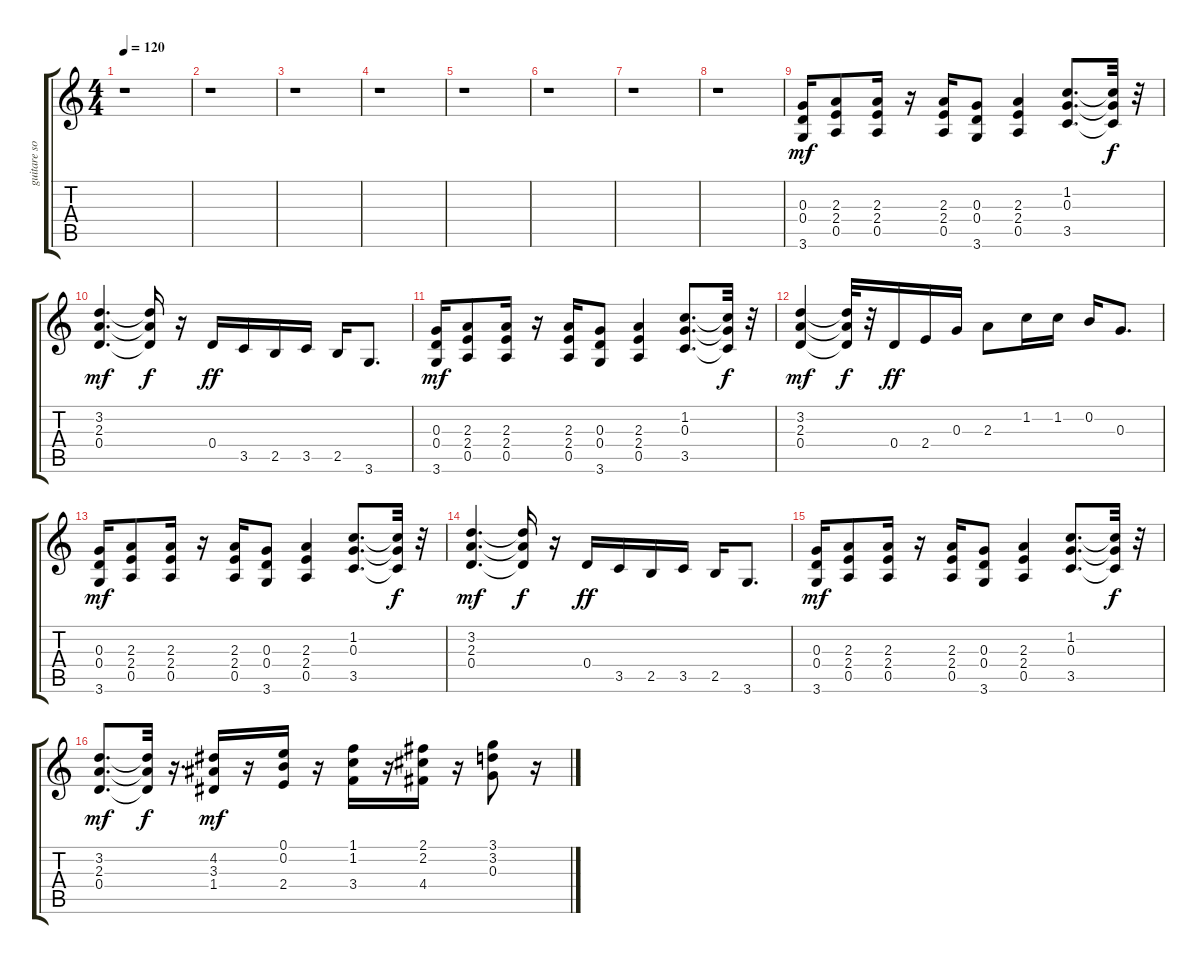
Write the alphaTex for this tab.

\track ("guitare solo" "guitare so") {instrument electricguitarmuted}
\staff {score tabs}
\tuning (E4 B3 G3 D3 A2 E2) {hide}
\ts (4 4)
\tempo 120
\clef g2
\ks c
r.1{dy ff} |
r.1 |
r.1 |
r.1 |
r.1 |
r.1 |
r.1 |
r.1 |
(0.3 0.4 3.6).16{dy mf} (2.3 2.4 0.5).8 (2.3 2.4 0.5).16 r.16 (2.3 2.4 0.5).16 (0.3 0.4 3.6).8 (2.3 2.4 0.5).4 (1.2 0.3 3.5).8{d} (1.2{t} 0.3{t} 3.5{t}).32{dy f} r.32 |
(3.2 2.3 0.4).4{d dy mf} (3.2{t} 2.3{t} 0.4{t}).16{dy f} r.16 0.4.16{dy ff} 3.5.16 2.5.16 3.5.16 2.5.16 3.6.8{d} |
(0.3 0.4 3.6).16{dy mf} (2.3 2.4 0.5).8 (2.3 2.4 0.5).16 r.16 (2.3 2.4 0.5).16 (0.3 0.4 3.6).8 (2.3 2.4 0.5).4 (1.2 0.3 3.5).8{d} (1.2{t} 0.3{t} 3.5{t}).32{dy f} r.32 |
(3.2 2.3 0.4).4{dy mf} (3.2{t} 2.3{t} 0.4{t}).32{dy f} r.32 0.4.16{dy ff} 2.4.16 0.3.16 2.3.8 1.2.16 1.2.16 0.2.16 0.3.8{d} |
(0.3 0.4 3.6).16{dy mf} (2.3 2.4 0.5).8 (2.3 2.4 0.5).16 r.16 (2.3 2.4 0.5).16 (0.3 0.4 3.6).8 (2.3 2.4 0.5).4 (1.2 0.3 3.5).8{d} (1.2{t} 0.3{t} 3.5{t}).32{dy f} r.32 |
(3.2 2.3 0.4).4{d dy mf} (3.2{t} 2.3{t} 0.4{t}).16{dy f} r.16 0.4.16{dy ff} 3.5.16 2.5.16 3.5.16 2.5.16 3.6.8{d} |
(0.3 0.4 3.6).16{dy mf} (2.3 2.4 0.5).8 (2.3 2.4 0.5).16 r.16 (2.3 2.4 0.5).16 (0.3 0.4 3.6).8 (2.3 2.4 0.5).4 (1.2 0.3 3.5).8{d} (1.2{t} 0.3{t} 3.5{t}).32{dy f} r.32 |
(3.2 2.3 0.4).8{d dy mf} (3.2{t} 2.3{t} 0.4{t}).32{dy f} r.16{d} (4.2 3.3 1.4).16{dy mf} r.16 (0.1 0.2 2.4).16 r.16 (1.1 1.2 3.4).16 r.16 (2.1 2.2 4.4).16 r.16 (3.1 3.2 0.3).8 r.16
